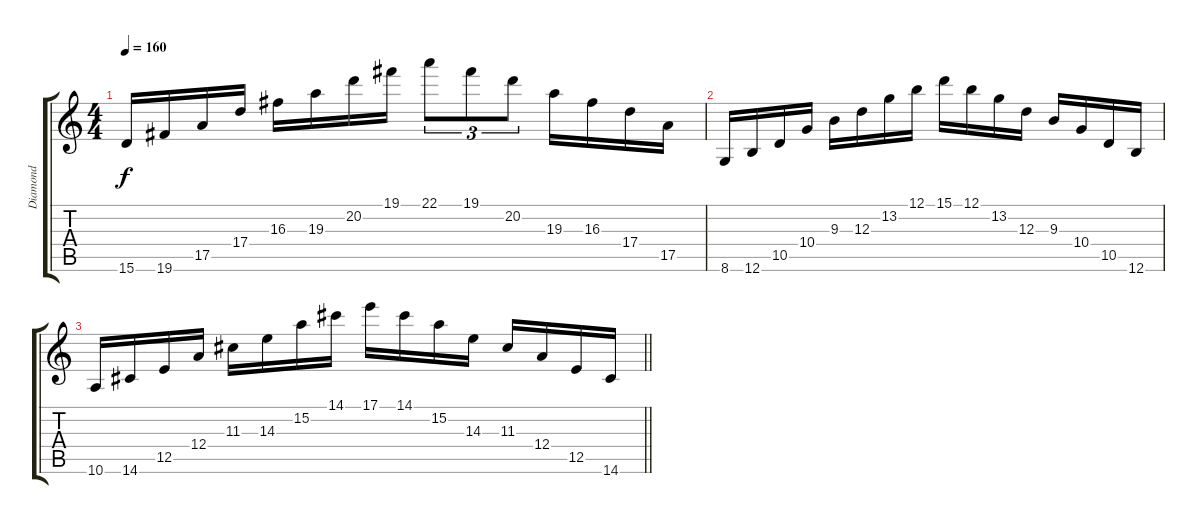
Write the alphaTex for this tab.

\track ("Diamond" "Diamond") {instrument distortionguitar}
\staff {score tabs}
\tuning (B3 Gb3 D3 A2 E2 B1) {hide}
\ts (4 4)
\tempo 160
\clef g2
\ks c
15.6.16{dy f} 19.6.16 17.5.16 17.4.16 16.3.16 19.3.16 20.2.16 19.1.16 22.1.8{tu (3 2)} 19.1.8{tu (3 2)} 20.2.8{tu (3 2)} 19.3.16 16.3.16 17.4.16 17.5.16 |
8.6.16 12.6.16 10.5.16 10.4.16 9.3.16 12.3.16 13.2.16 12.1.16 15.1.16 12.1.16 13.2.16 12.3.16 9.3.16 10.4.16 10.5.16 12.6.16 |
\barLineRight lightlight
10.6.16 14.6.16 12.5.16 12.4.16 11.3.16 14.3.16 15.2.16 14.1.16 17.1.16 14.1.16 15.2.16 14.3.16 11.3.16 12.4.16 12.5.16 14.6.16
